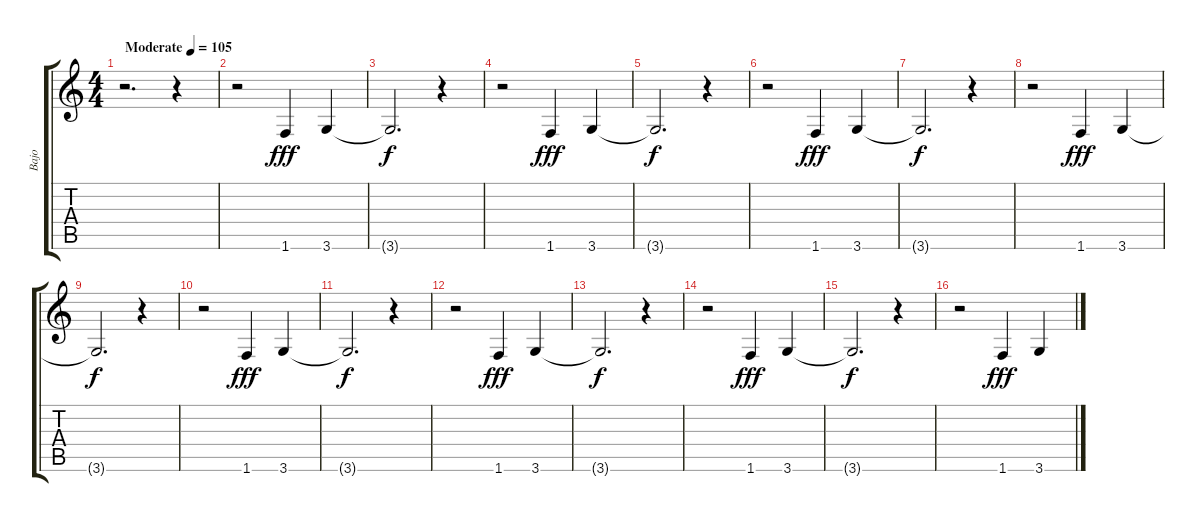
\track ("Bajo" "Bajo") {instrument electricbassfinger}
\staff {score tabs}
\tuning (E4 B3 G3 D3 A2 E2) {hide}
\ts (4 4)
\tempo (105 "Moderate")
\clef g2
\ks c
r.2{d dy fff instrument electricbassfinger} r.4 |
r.2 1.6.4 3.6.4 |
3.6{t}.2{d dy f} r.4 |
r.2 1.6.4{dy fff} 3.6.4 |
3.6{t}.2{d dy f} r.4 |
r.2 1.6.4{dy fff} 3.6.4 |
3.6{t}.2{d dy f} r.4 |
r.2 1.6.4{dy fff} 3.6.4 |
3.6{t}.2{d dy f} r.4 |
r.2 1.6.4{dy fff} 3.6.4 |
3.6{t}.2{d dy f} r.4 |
r.2 1.6.4{dy fff} 3.6.4 |
3.6{t}.2{d dy f} r.4 |
r.2 1.6.4{dy fff} 3.6.4 |
3.6{t}.2{d dy f} r.4 |
r.2 1.6.4{dy fff} 3.6.4
